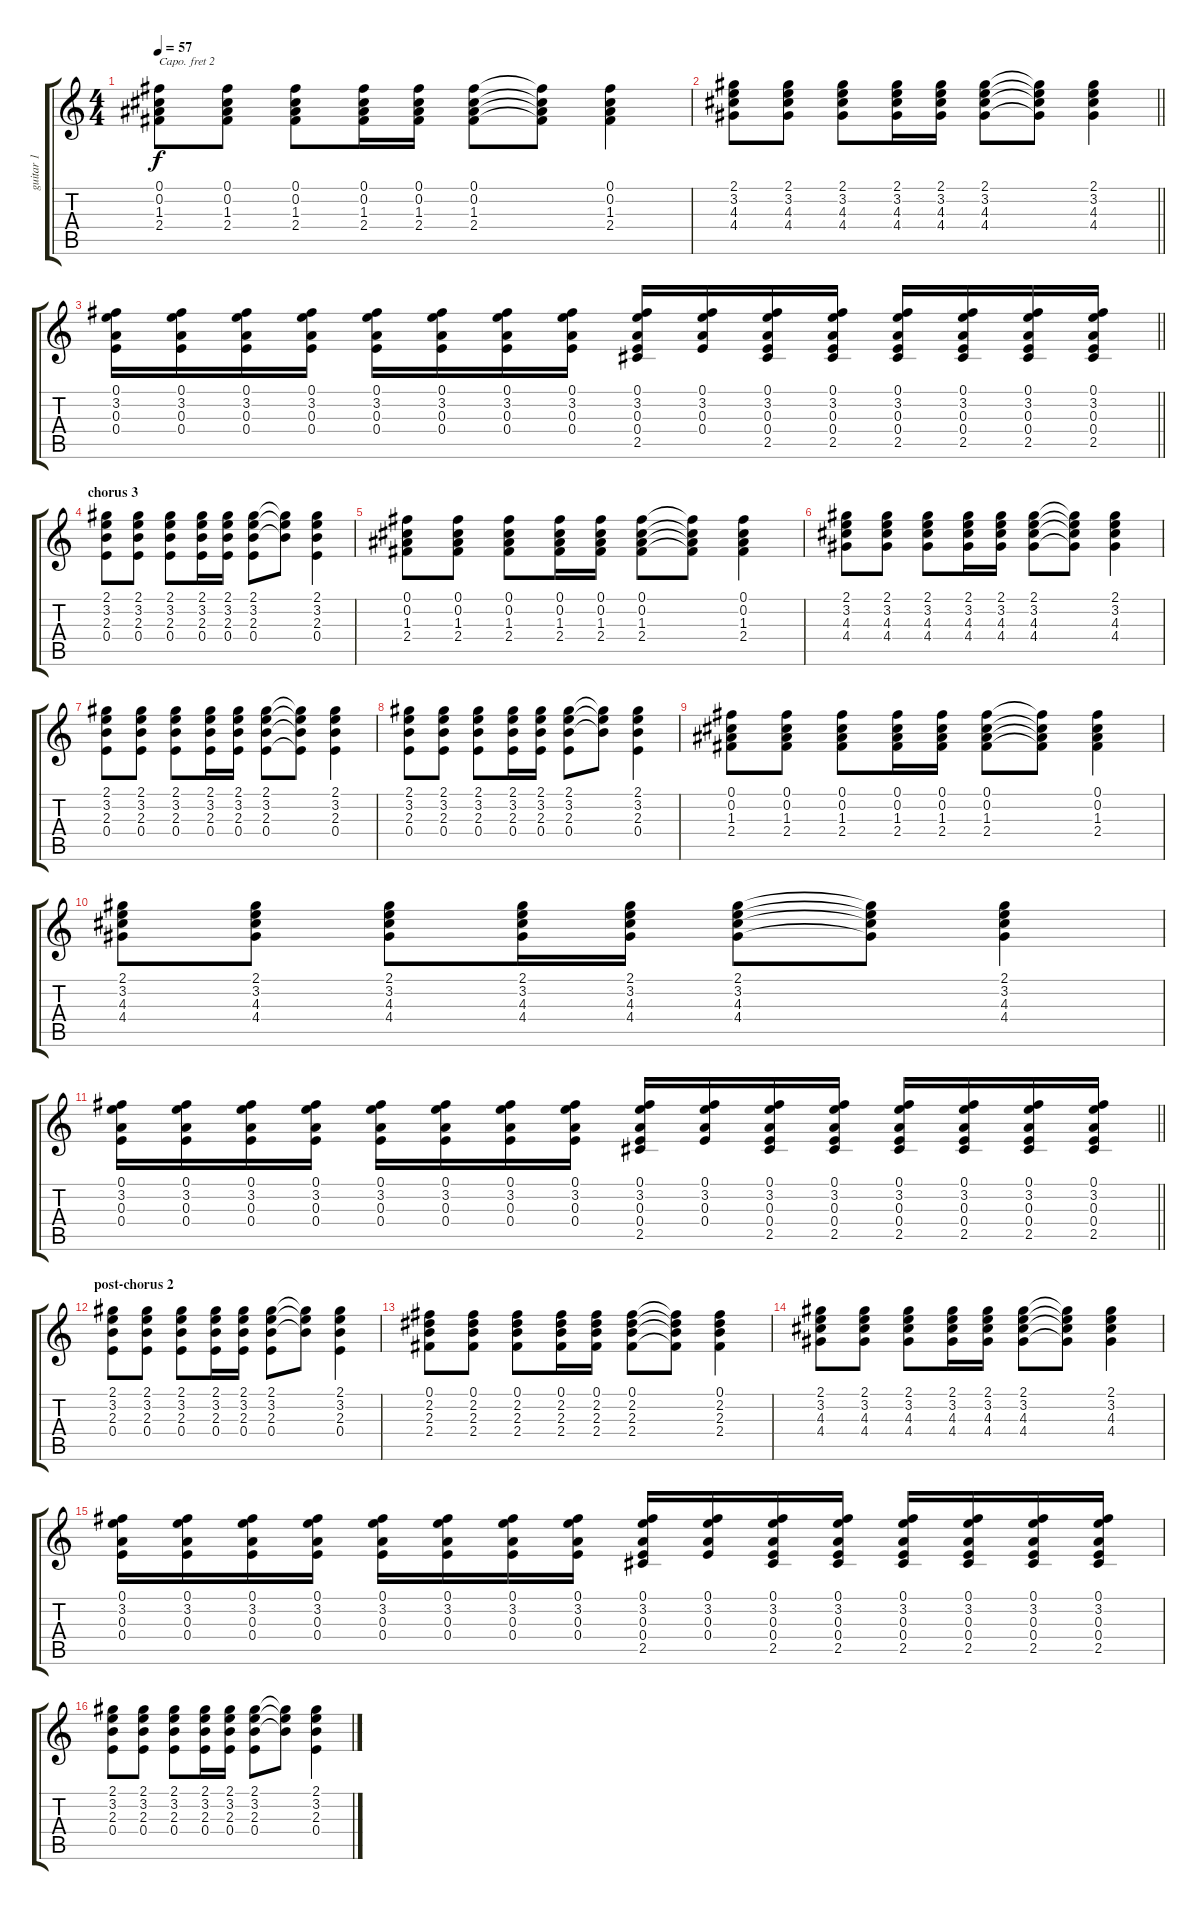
\track ("guitar 1" "guitar 1") {instrument electricguitarjazz}
\staff {score tabs}
\capo 2
\tuning (E4 B3 G3 D3 A2 E2) {hide}
\ts (4 4)
\tempo 57
\clef g2
\ks c
(0.1 0.2 1.3 2.4).8{dy f} (0.1 0.2 1.3 2.4).8 (0.1 0.2 1.3 2.4).8 (0.1 0.2 1.3 2.4).16 (0.1 0.2 1.3 2.4).16 (0.1 0.2 1.3 2.4).8 (0.1{t} 0.2{t} 1.3{t} 2.4{t}).8 (0.1 0.2 1.3 2.4).4 |
\barLineRight lightlight
(2.1 3.2 4.3 4.4).8 (2.1 3.2 4.3 4.4).8 (2.1 3.2 4.3 4.4).8 (2.1 3.2 4.3 4.4).16 (2.1 3.2 4.3 4.4).16 (2.1 3.2 4.3 4.4).8 (2.1{t} 3.2{t} 4.3{t} 4.4{t}).8 (2.1 3.2 4.3 4.4).4 |
\barLineRight lightlight
(0.1 3.2 0.3 0.4).16 (0.1 3.2 0.3 0.4).16 (0.1 3.2 0.3 0.4).16 (0.1 3.2 0.3 0.4).16 (0.1 3.2 0.3 0.4).16 (0.1 3.2 0.3 0.4).16 (0.1 3.2 0.3 0.4).16 (0.1 3.2 0.3 0.4).16 (0.1 3.2 0.3 0.4 2.5).16 (0.1 3.2 0.3 0.4).16 (0.1 3.2 0.3 0.4 2.5).16 (0.1 3.2 0.3 0.4 2.5).16 (0.1 3.2 0.3 0.4 2.5).16 (0.1 3.2 0.3 0.4 2.5).16 (0.1 3.2 0.3 0.4 2.5).16 (0.1 3.2 0.3 0.4 2.5).16 |
\section ("" "chorus 3")
(2.1 3.2 2.3 0.4).8 (2.1 3.2 2.3 0.4).8 (2.1 3.2 2.3 0.4).8 (2.1 3.2 2.3 0.4).16 (2.1 3.2 2.3 0.4).16 (2.1 3.2 2.3 0.4).8 (2.1{t} 3.2{t} 2.3{t}).8 (2.1 3.2 2.3 0.4).4 |
(0.1 0.2 1.3 2.4).8 (0.1 0.2 1.3 2.4).8 (0.1 0.2 1.3 2.4).8 (0.1 0.2 1.3 2.4).16 (0.1 0.2 1.3 2.4).16 (0.1 0.2 1.3 2.4).8 (0.1{t} 0.2{t} 1.3{t} 2.4{t}).8 (0.1 0.2 1.3 2.4).4 |
(2.1 3.2 4.3 4.4).8 (2.1 3.2 4.3 4.4).8 (2.1 3.2 4.3 4.4).8 (2.1 3.2 4.3 4.4).16 (2.1 3.2 4.3 4.4).16 (2.1 3.2 4.3 4.4).8 (2.1{t} 3.2{t} 4.3{t} 4.4{t}).8 (2.1 3.2 4.3 4.4).4 |
(2.1 3.2 2.3 0.4).8 (2.1 3.2 2.3 0.4).8 (2.1 3.2 2.3 0.4).8 (2.1 3.2 2.3 0.4).16 (2.1 3.2 2.3 0.4).16 (2.1 3.2 2.3 0.4).8 (2.1{t} 3.2{t} 2.3{t} 0.4{t}).8 (2.1 3.2 2.3 0.4).4 |
(2.1 3.2 2.3 0.4).8 (2.1 3.2 2.3 0.4).8 (2.1 3.2 2.3 0.4).8 (2.1 3.2 2.3 0.4).16 (2.1 3.2 2.3 0.4).16 (2.1 3.2 2.3 0.4).8 (2.1{t} 3.2{t} 2.3{t}).8 (2.1 3.2 2.3 0.4).4 |
(0.1 0.2 1.3 2.4).8 (0.1 0.2 1.3 2.4).8 (0.1 0.2 1.3 2.4).8 (0.1 0.2 1.3 2.4).16 (0.1 0.2 1.3 2.4).16 (0.1 0.2 1.3 2.4).8 (0.1{t} 0.2{t} 1.3{t} 2.4{t}).8 (0.1 0.2 1.3 2.4).4 |
(2.1 3.2 4.3 4.4).8 (2.1 3.2 4.3 4.4).8 (2.1 3.2 4.3 4.4).8 (2.1 3.2 4.3 4.4).16 (2.1 3.2 4.3 4.4).16 (2.1 3.2 4.3 4.4).8 (2.1{t} 3.2{t} 4.3{t} 4.4{t}).8 (2.1 3.2 4.3 4.4).4 |
\barLineRight lightlight
(0.1 3.2 0.3 0.4).16 (0.1 3.2 0.3 0.4).16 (0.1 3.2 0.3 0.4).16 (0.1 3.2 0.3 0.4).16 (0.1 3.2 0.3 0.4).16 (0.1 3.2 0.3 0.4).16 (0.1 3.2 0.3 0.4).16 (0.1 3.2 0.3 0.4).16 (0.1 3.2 0.3 0.4 2.5).16 (0.1 3.2 0.3 0.4).16 (0.1 3.2 0.3 0.4 2.5).16 (0.1 3.2 0.3 0.4 2.5).16 (0.1 3.2 0.3 0.4 2.5).16 (0.1 3.2 0.3 0.4 2.5).16 (0.1 3.2 0.3 0.4 2.5).16 (0.1 3.2 0.3 0.4 2.5).16 |
\section ("" "post-chorus 2")
(2.1 3.2 2.3 0.4).8{instrument electricguitarjazz} (2.1 3.2 2.3 0.4).8 (2.1 3.2 2.3 0.4).8 (2.1 3.2 2.3 0.4).16 (2.1 3.2 2.3 0.4).16 (2.1 3.2 2.3 0.4).8 (2.1{t} 3.2{t} 2.3{t}).8 (2.1 3.2 2.3 0.4).4 |
(0.1 2.2 2.3 2.4).8 (0.1 2.2 2.3 2.4).8 (0.1 2.2 2.3 2.4).8 (0.1 2.2 2.3 2.4).16 (0.1 2.2 2.3 2.4).16 (0.1 2.2 2.3 2.4).8 (0.1{t} 2.2{t} 2.3{t} 2.4{t}).8 (0.1 2.2 2.3 2.4).4 |
(2.1 3.2 4.3 4.4).8 (2.1 3.2 4.3 4.4).8 (2.1 3.2 4.3 4.4).8 (2.1 3.2 4.3 4.4).16 (2.1 3.2 4.3 4.4).16 (2.1 3.2 4.3 4.4).8 (2.1{t} 3.2{t} 4.3{t} 4.4{t}).8 (2.1 3.2 4.3 4.4).4 |
(0.1 3.2 0.3 0.4).16 (0.1 3.2 0.3 0.4).16 (0.1 3.2 0.3 0.4).16 (0.1 3.2 0.3 0.4).16 (0.1 3.2 0.3 0.4).16 (0.1 3.2 0.3 0.4).16 (0.1 3.2 0.3 0.4).16 (0.1 3.2 0.3 0.4).16 (0.1 3.2 0.3 0.4 2.5).16 (0.1 3.2 0.3 0.4).16 (0.1 3.2 0.3 0.4 2.5).16 (0.1 3.2 0.3 0.4 2.5).16 (0.1 3.2 0.3 0.4 2.5).16 (0.1 3.2 0.3 0.4 2.5).16 (0.1 3.2 0.3 0.4 2.5).16 (0.1 3.2 0.3 0.4 2.5).16 |
(2.1 3.2 2.3 0.4).8 (2.1 3.2 2.3 0.4).8 (2.1 3.2 2.3 0.4).8 (2.1 3.2 2.3 0.4).16 (2.1 3.2 2.3 0.4).16 (2.1 3.2 2.3 0.4).8 (2.1{t} 3.2{t} 2.3{t}).8 (2.1 3.2 2.3 0.4).4
